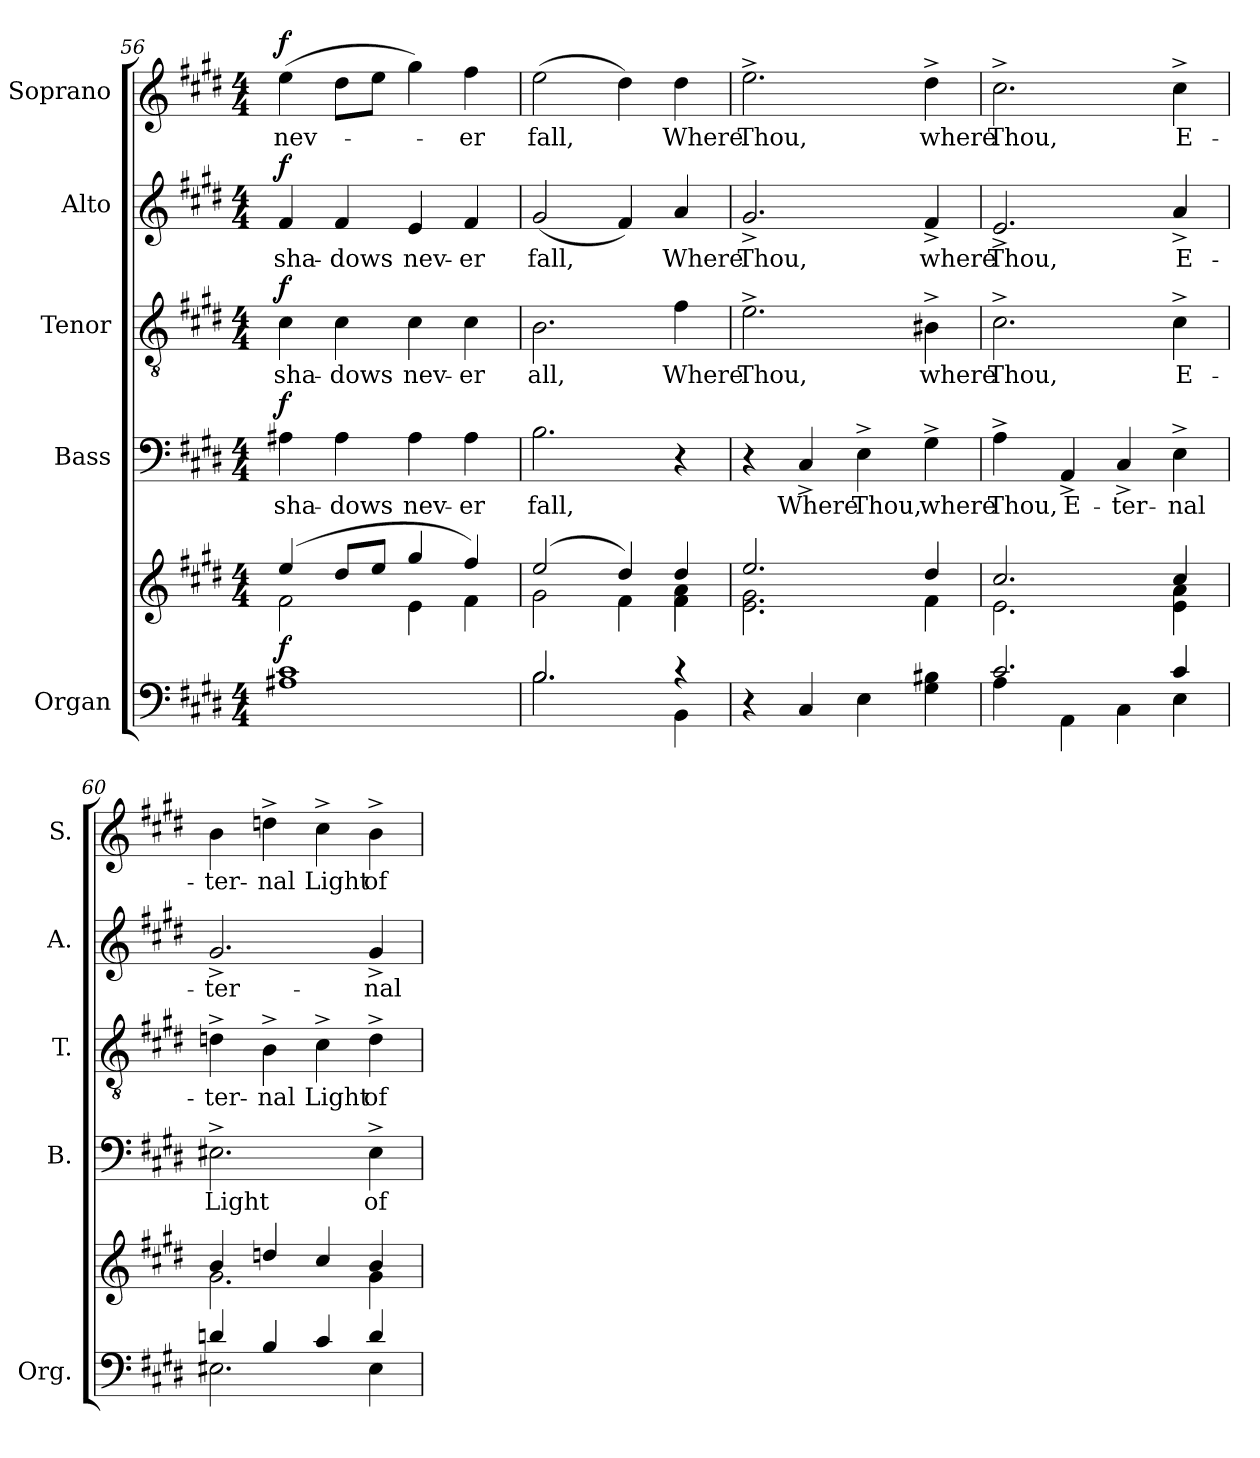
**kern	**kern	**dynam	**kern	**text	**dynam	**kern	**text	**dynam	**kern	**text	**dynam	**kern	**text	**dynam
*part5	*part5	*part5	*part4	*part4	*part4	*part3	*part3	*part3	*part2	*part2	*part2	*part1	*part1	*part1
*staff6	*staff5	*staff5/6	*staff4	*staff4	*staff4	*staff3	*staff3	*staff3	*staff2	*staff2	*staff2	*staff1	*staff1	*staff1
*I"Organ	*	*	*I"Bass	*	*	*I"Tenor	*	*	*I"Alto	*	*	*I"Soprano	*	*
*I'Org.	*	*	*I'B.	*	*	*I'T.	*	*	*I'A.	*	*	*I'S.	*	*
!!LO:LB:g=z
*clefF4	*clefG2	*	*clefF4	*	*	*clefGv2	*	*	*clefG2	*	*	*clefG2	*	*
*	*	*	*	*	*	*ITrd7c12	*	*	*	*	*	*	*	*
*k[f#c#g#d#]	*k[f#c#g#d#]	*	*k[f#c#g#d#]	*	*	*k[f#c#g#d#]	*	*	*k[f#c#g#d#]	*	*	*k[f#c#g#d#]	*	*
*E:	*E:	*	*E:	*	*	*E:	*	*	*E:	*	*	*E:	*	*
*M4/4	*M4/4	*	*M4/4	*	*	*M4/4	*	*	*M4/4	*	*	*M4/4	*	*
=56	=56	=56	=56	=56	=56	=56	=56	=56	=56	=56	=56	=56	=56	=56
*	*^	*	*	*	*	*	*	*	*	*	*	*	*	*
!	!	!	!	!	!LO:LY:b:color=#000000	!	!	!	!	!	!	!	!	!	!
!	!	!	!	!	!	!	!	!LO:LY:b:color=#000000	!	!	!	!	!	!	!
!	!	!	!	!	!	!	!	!	!	!	!LO:LY:b:color=#000000	!	!	!	!
!	!	!	!	!	!	!	!	!	!	!	!	!	!	!LO:LY:b:color=#000000	!
1A#Xi 1c#i	(4eei/	2f#i\	f	4A#Xi\	sha-	f	4C#i\	sha-	f	4f#i/	sha-	f	(4eei\	nev-	f
!	!	!	!	!	!LO:LY:b:color=#000000	!	!	!	!	!	!	!	!	!	!
!	!	!	!	!	!	!	!	!LO:LY:b:color=#000000	!	!	!	!	!	!	!
!	!	!	!	!	!	!	!	!	!	!	!LO:LY:b:color=#000000	!	!	!	!
.	8dd#i/L	.	.	4A#i\	-dows	.	4C#i\	-dows	.	4f#i/	-dows	.	8dd#i\L	.	.
.	8eei/J	.	.	.	.	.	.	.	.	.	.	.	8eei\J	.	.
!	!	!	!	!	!LO:LY:b:color=#000000	!	!	!	!	!	!	!	!	!	!
!	!	!	!	!	!	!	!	!LO:LY:b:color=#000000	!	!	!	!	!	!	!
!	!	!	!	!	!	!	!	!	!	!	!LO:LY:b:color=#000000	!	!	!	!
.	4gg#i/	4ei\	.	4A#i\	nev-	.	4C#i\	nev-	.	4ei/	nev-	.	4gg#i\)	.	.
!	!	!	!	!	!LO:LY:b:color=#000000	!	!	!	!	!	!	!	!	!	!
!	!	!	!	!	!	!	!	!LO:LY:b:color=#000000	!	!	!	!	!	!	!
!	!	!	!	!	!	!	!	!	!	!	!LO:LY:b:color=#000000	!	!	!	!
!	!	!	!	!	!	!	!	!	!	!	!	!	!	!LO:LY:b:color=#000000	!
.	4ff#i/)	4f#i\	.	4A#i\	-er	.	4C#i\	-er	.	4f#i/	-er	.	4ff#i\	-er	.
=57	=57	=57	=57	=57	=57	=57	=57	=57	=57	=57	=57	=57	=57	=57	=57
*^	*	*^	*	*	*	*	*	*	*	*	*	*	*	*	*
!	!	!	!	!	!	!	!LO:LY:b:color=#000000	!	!	!	!	!	!	!	!	!	!
!	!	!	!	!	!	!	!	!	!	!LO:LY:b:color=#000000	!	!	!	!	!	!	!
!	!	!	!	!	!	!	!	!	!	!	!	!	!LO:LY:b:color=#000000	!	!	!	!
!	!	!	!	!	!	!	!	!	!	!	!	!	!	!	!	!LO:LY:b:color=#000000	!
2.Bi/	2.Bi\	(2eei/	2g#i\	2.ryy	.	2.Bi\	fall,	.	2.BBi\	all,	.	(2g#i/	fall,	.	(2eei\	fall,	.
.	.	4dd#i/)	4f#i\	.	.	.	.	.	.	.	.	4f#i/)	.	.	4dd#i\)	.	.
!	!	!	!	!	!	!	!	!	!	!LO:LY:b:color=#000000	!	!	!	!	!	!	!
!	!	!	!	!	!	!	!	!	!	!	!	!	!LO:LY:b:color=#000000	!	!	!	!
!	!	!	!	!	!	!	!	!	!	!	!	!	!	!	!	!LO:LY:b:color=#000000	!
4r	4BBi\	4dd#i/	4f#i\ 4ai	4f#i\	.	4r	.	.	4F#i\	Where	.	4ai/	Where	.	4dd#i\	Where	.
*v	*v	*	*	*	*	*	*	*	*	*	*	*	*	*	*	*	*
*	*	*v	*v	*	*	*	*	*	*	*	*	*	*	*	*	*
=58	=58	=58	=58	=58	=58	=58	=58	=58	=58	=58	=58	=58	=58	=58	=58
*^	*	*^	*	*	*	*	*	*	*	*	*	*	*	*	*
!	!	!	!	!	!	!	!	!	!	!LO:LY:b:color=#000000	!	!	!	!	!	!	!
*v	*v	*	*	*	*	*	*	*	*	*	*	*	*	*	*	*	*
*	*	*v	*v	*	*	*	*	*	*	*	*	*	*	*	*	*
*^	*	*^	*	*	*	*	*	*	*	*	*	*	*	*	*
!	!	!	!	!	!	!	!	!	!	!	!	!	!LO:LY:b:color=#000000	!	!	!	!
*v	*v	*	*	*	*	*	*	*	*	*	*	*	*	*	*	*	*
*	*	*v	*v	*	*	*	*	*	*	*	*	*	*	*	*	*
*^	*	*^	*	*	*	*	*	*	*	*	*	*	*	*	*
!	!	!	!	!	!	!	!	!	!	!	!	!	!	!	!	!LO:LY:b:color=#000000	!
*v	*v	*	*	*	*	*	*	*	*	*	*	*	*	*	*	*	*
*	*	*v	*v	*	*	*	*	*	*	*	*	*	*	*	*	*
4r	2.eei/	2.ei\ 2.g#i	.	4r	.	.	2.E^i\	Thou,	.	2.g#^i/	Thou,	.	2.ee^i\	Thou,	.
!	!	!	!	!	!LO:LY:b:color=#000000	!	!	!	!	!	!	!	!	!	!
4C#i/	.	.	.	4C#^i/	Where	.	.	.	.	.	.	.	.	.	.
!	!	!	!	!	!LO:LY:b:color=#000000	!	!	!	!	!	!	!	!	!	!
4Ei\	.	.	.	4E^i\	Thou,	.	.	.	.	.	.	.	.	.	.
!	!	!	!	!	!LO:LY:b:color=#000000	!	!	!	!	!	!	!	!	!	!
!	!	!	!	!	!	!	!	!LO:LY:b:color=#000000	!	!	!	!	!	!	!
!	!	!	!	!	!	!	!	!	!	!	!LO:LY:b:color=#000000	!	!	!	!
!	!	!	!	!	!	!	!	!	!	!	!	!	!	!LO:LY:b:color=#000000	!
4G#i\ 4B#Xi	4dd#i/	4f#i\	.	4G#^i\	where	.	4BB#X^i\	where	.	4f#^i/	where	.	4dd#^i\	where	.
=59	=59	=59	=59	=59	=59	=59	=59	=59	=59	=59	=59	=59	=59	=59	=59
*^	*	*	*	*	*	*	*	*	*	*	*	*	*	*	*
!	!	!	!	!	!	!LO:LY:b:color=#000000	!	!	!	!	!	!	!	!	!	!
!	!	!	!	!	!	!	!	!	!LO:LY:b:color=#000000	!	!	!	!	!	!	!
!	!	!	!	!	!	!	!	!	!	!	!	!LO:LY:b:color=#000000	!	!	!	!
!	!	!	!	!	!	!	!	!	!	!	!	!	!	!	!LO:LY:b:color=#000000	!
2.c#i/	4Ai\	2.cc#i/	2.ei\	.	4A^i\	Thou,	.	2.C#^i\	Thou,	.	2.e^i/	Thou,	.	2.cc#^i\	Thou,	.
!	!	!	!	!	!	!LO:LY:b:color=#000000	!	!	!	!	!	!	!	!	!	!
.	4AAi\	.	.	.	4AA^i/	E-	.	.	.	.	.	.	.	.	.	.
!	!	!	!	!	!	!LO:LY:b:color=#000000	!	!	!	!	!	!	!	!	!	!
.	4C#i\	.	.	.	4C#^i/	-ter-	.	.	.	.	.	.	.	.	.	.
!	!	!	!	!	!	!LO:LY:b:color=#000000	!	!	!	!	!	!	!	!	!	!
!	!	!	!	!	!	!	!	!	!LO:LY:b:color=#000000	!	!	!	!	!	!	!
!	!	!	!	!	!	!	!	!	!	!	!	!LO:LY:b:color=#000000	!	!	!	!
!	!	!	!	!	!	!	!	!	!	!	!	!	!	!	!LO:LY:b:color=#000000	!
4c#i/	4Ei\	4cc#i/	4ei\ 4ai	.	4E^i\	-nal	.	4C#^i\	E-	.	4a^i/	E-	.	4cc#^i\	E-	.
!!LO:PB:g=z
=60	=60	=60	=60	=60	=60	=60	=60	=60	=60	=60	=60	=60	=60	=60	=60	=60
!	!	!	!	!	!	!LO:LY:b:color=#000000	!	!	!	!	!	!	!	!	!	!
!	!	!	!	!	!	!	!	!	!LO:LY:b:color=#000000	!	!	!	!	!	!	!
!	!	!	!	!	!	!	!	!	!	!	!	!LO:LY:b:color=#000000	!	!	!	!
!	!	!	!	!	!	!	!	!	!	!	!	!	!	!	!LO:LY:b:color=#000000	!
4dni/	2.E#Xi\	4bi/	2.g#i\	.	2.E#X^i\	Light	.	4Dn^i\	-ter-	.	2.g#^i/	-ter-	.	4bi\	-ter-	.
!	!	!	!	!	!	!	!	!	!LO:LY:b:color=#000000	!	!	!	!	!	!	!
!	!	!	!	!	!	!	!	!	!	!	!	!	!	!	!LO:LY:b:color=#000000	!
4Bi/	.	4ddni/	.	.	.	.	.	4BB^i\	-nal	.	.	.	.	4ddn^i\	-nal	.
!	!	!	!	!	!	!	!	!	!LO:LY:b:color=#000000	!	!	!	!	!	!	!
!	!	!	!	!	!	!	!	!	!	!	!	!	!	!	!LO:LY:b:color=#000000	!
4c#i/	.	4cc#i/	.	.	.	.	.	4C#^i\	Light	.	.	.	.	4cc#^i\	Light	.
!	!	!	!	!	!	!LO:LY:b:color=#000000	!	!	!	!	!	!	!	!	!	!
!	!	!	!	!	!	!	!	!	!LO:LY:b:color=#000000	!	!	!	!	!	!	!
!	!	!	!	!	!	!	!	!	!	!	!	!LO:LY:b:color=#000000	!	!	!	!
!	!	!	!	!	!	!	!	!	!	!	!	!	!	!	!LO:LY:b:color=#000000	!
4di/	4E#i\	4bi/	4g#i\	.	4E#^i\	of	.	4D^i\	of	.	4g#^i/	-nal	.	4b^i\	of	.
*v	*v	*	*	*	*	*	*	*	*	*	*	*	*	*	*	*
*	*v	*v	*	*	*	*	*	*	*	*	*	*	*	*	*
=	=	=	=	=	=	=	=	=	=	=	=	=	=	=
*-	*-	*-	*-	*-	*-	*-	*-	*-	*-	*-	*-	*-	*-	*-
